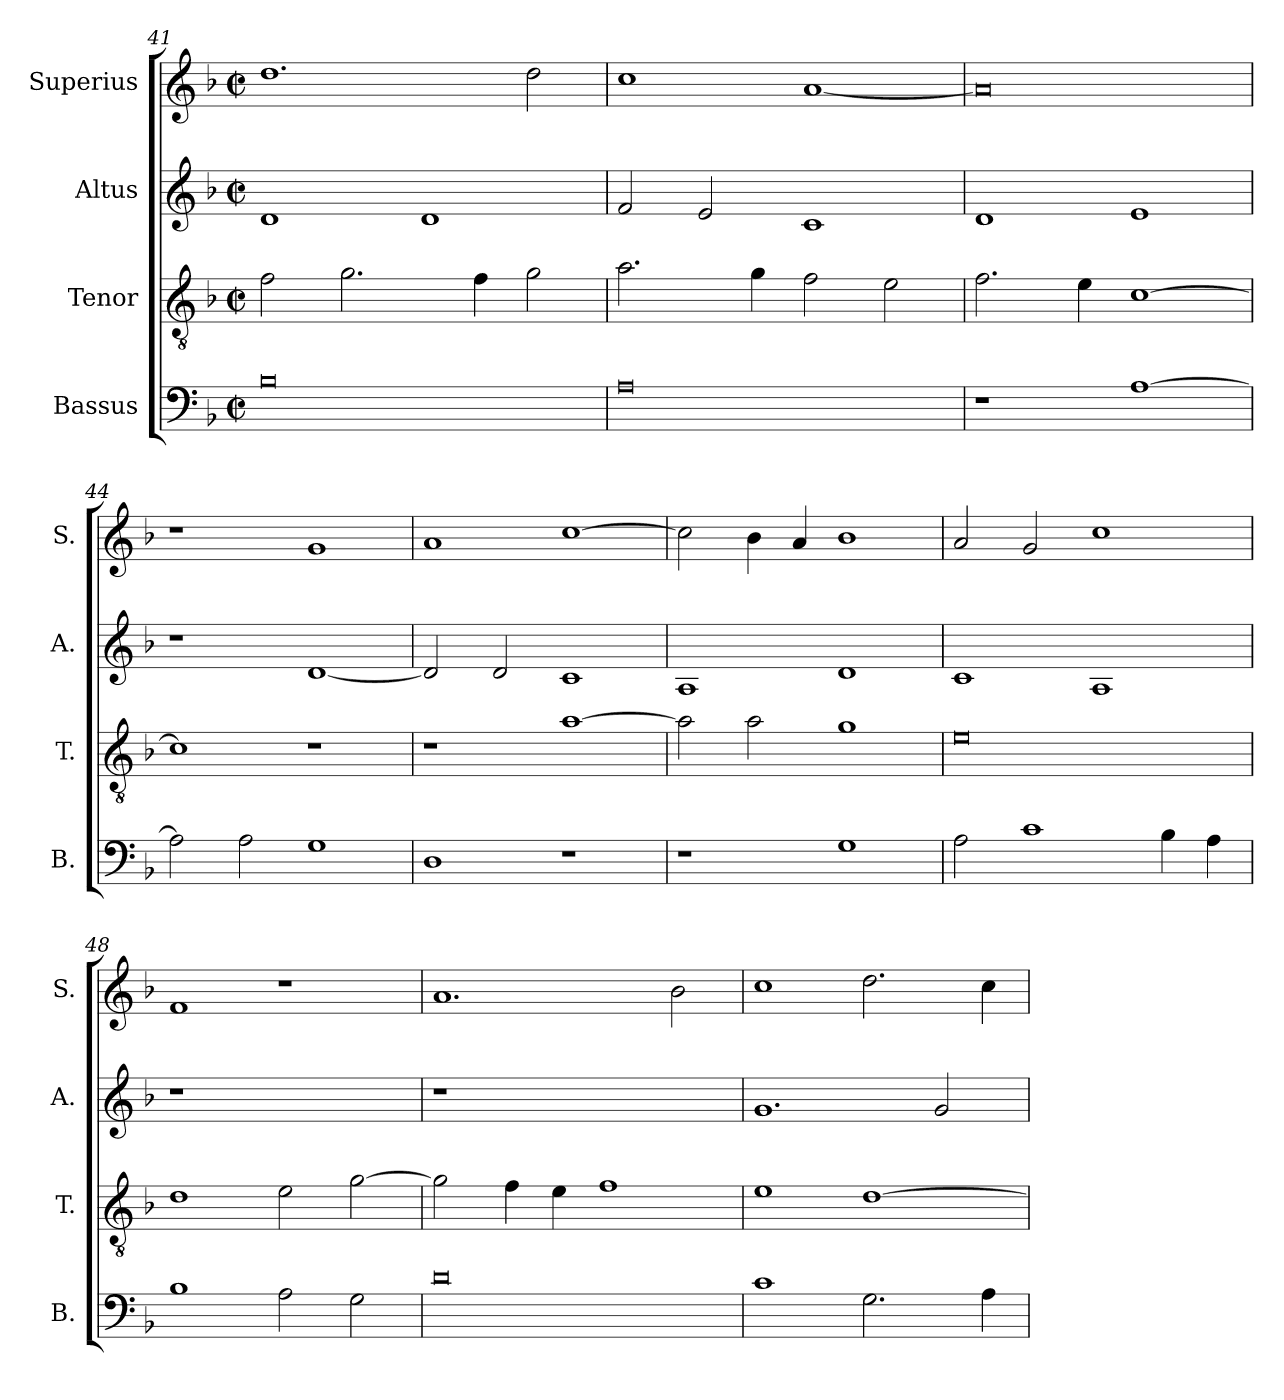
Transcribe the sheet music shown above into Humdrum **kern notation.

**kern	**kern	**kern	**kern
*part4	*part3	*part2	*part1
*staff4	*staff3	*staff2	*staff1
*I"Bassus	*I"Tenor	*I"Altus	*I"Superius
*I'B.	*I'T.	*I'A.	*I'S.
*clefF4	*clefGv2	*clefG2	*clefG2
*	*ITrd7c12	*	*
*k[b-]	*k[b-]	*k[b-]	*k[b-]
*F:	*F:	*F:	*F:
*M2/2	*M2/2	*M2/2	*M2/2
*met(c|)	*met(c|)	*met(c|)	*met(c|)
=41	=41	=41	=41
0B-i	2Fi\	1di	1.ddi
.	2.Gi\	.	.
.	.	1di	.
.	4Fi\	.	.
.	2Gi\	.	2ddi\
=42	=42	=42	=42
0Ai	2.Ai\	2fi/	1cci
.	.	2ei/	.
.	4Gi\	.	.
.	2Fi\	1ci	[<1ai
.	2Ei\	.	.
!!LO:LB:g=z
=43	=43	=43	=43
1r	2.Fi\	1di	0ai]
.	4Ei\	.	.
[>1Ai	[>1Ci	1ei	.
=44	=44	=44	=44
2Ai\]	1Ci]	1r	1r
2Ai\	.	.	.
1Gi	1r	[<1di	1gi
=45	=45	=45	=45
1Di	1r	2di/]	1ai
.	.	2di/	.
1r	[>1Ai	1ci	[>1cci
=46	=46	=46	=46
1r	2Ai\]	1Ai	2cci\]
.	2Ai\	.	4b-i\
.	.	.	4ai/
1Gi	1Gi	1di	1b-i
=47	=47	=47	=47
2Ai\	0Ei	1ci	2ai/
1ci	.	.	2gi/
.	.	1Ai	1cci
4B-i\	.	.	.
4Ai\	.	.	.
=48	=48	=48	=48
!	!	!LO:N:vis=1	!
1B-i	1Di	1r	1fi
2Ai\	2Ei\	1ryy	1r
2Gi\	[>2Gi\	.	.
!!LO:PB:g=z
=49	=49	=49	=49
!	!	!LO:N:vis=1	!
0di	2Gi\]	1r	1.ai
.	4Fi\	.	.
.	4Ei\	.	.
.	1Fi	1ryy	.
.	.	.	2b-i\
=50	=50	=50	=50
1ci	1Ei	1.gi	1cci
2.Gi\	[>1Di	.	2.ddi\
.	.	2gi/	.
4Ai\	.	.	4cci\
=	=	=	=
*-	*-	*-	*-
